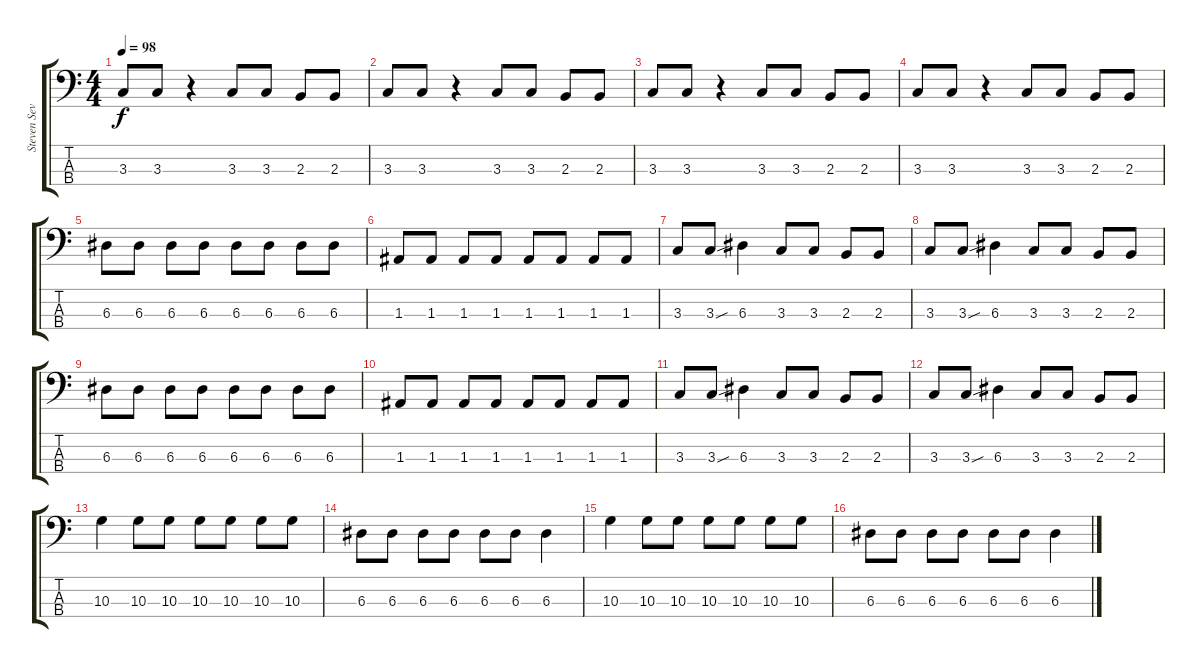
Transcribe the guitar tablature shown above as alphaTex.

\track ("Steven Severin" "Steven Sev") {instrument electricbassfinger}
\staff {score tabs}
\tuning (G2 D2 A1 E1) {hide}
\ts (4 4)
\tempo 98
\clef f4
\ks c
3.3.8{dy f} 3.3.8 r.4 3.3.8 3.3.8 2.3.8 2.3.8 |
3.3.8 3.3.8 r.4 3.3.8 3.3.8 2.3.8 2.3.8 |
3.3.8 3.3.8 r.4 3.3.8 3.3.8 2.3.8 2.3.8 |
3.3.8 3.3.8 r.4 3.3.8 3.3.8 2.3.8 2.3.8 |
6.3.8 6.3.8 6.3.8 6.3.8 6.3.8 6.3.8 6.3.8 6.3.8 |
1.3.8 1.3.8 1.3.8 1.3.8 1.3.8 1.3.8 1.3.8 1.3.8 |
3.3.8 3.3{sou}.8 6.3.4 3.3.8 3.3.8 2.3.8 2.3.8 |
3.3.8 3.3{sou}.8 6.3.4 3.3.8 3.3.8 2.3.8 2.3.8 |
6.3.8 6.3.8 6.3.8 6.3.8 6.3.8 6.3.8 6.3.8 6.3.8 |
1.3.8 1.3.8 1.3.8 1.3.8 1.3.8 1.3.8 1.3.8 1.3.8 |
3.3.8 3.3{sou}.8 6.3.4 3.3.8 3.3.8 2.3.8 2.3.8 |
3.3.8 3.3{sou}.8 6.3.4 3.3.8 3.3.8 2.3.8 2.3.8 |
10.3.4 10.3.8 10.3.8 10.3.8 10.3.8 10.3.8 10.3.8 |
6.3.8 6.3.8 6.3.8 6.3.8 6.3.8 6.3.8 6.3.4 |
10.3.4 10.3.8 10.3.8 10.3.8 10.3.8 10.3.8 10.3.8 |
6.3.8 6.3.8 6.3.8 6.3.8 6.3.8 6.3.8 6.3.4
